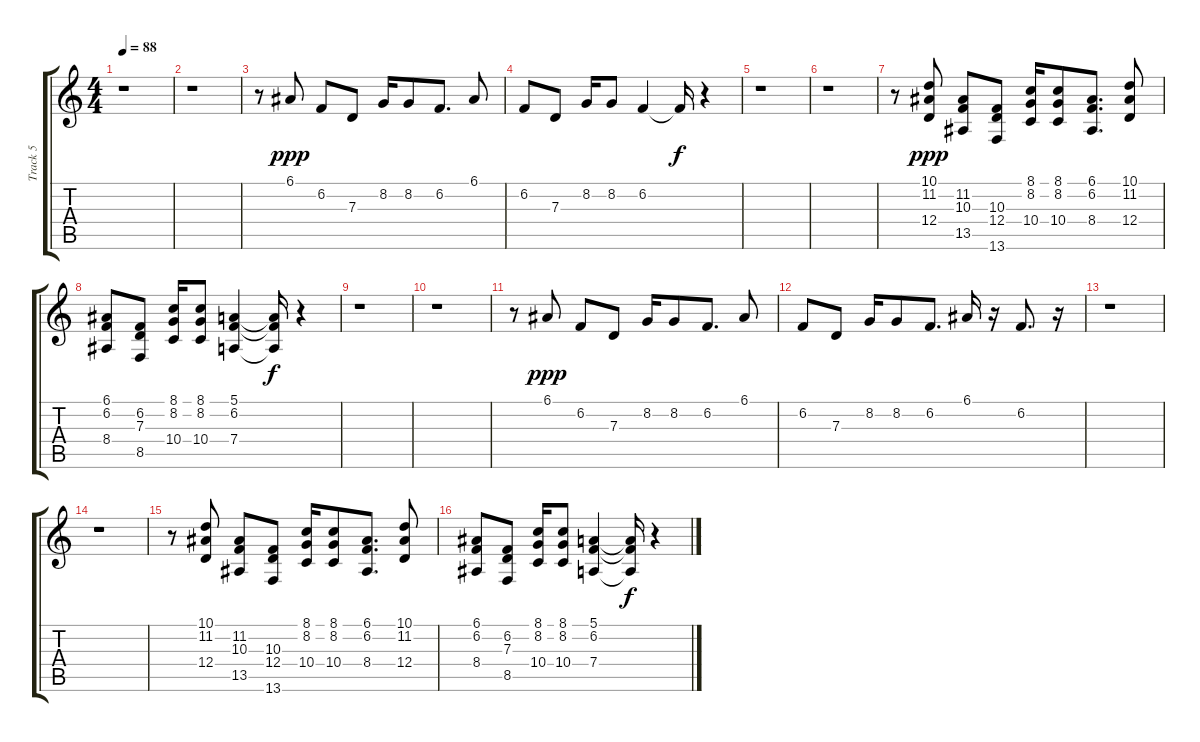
\track ("Track 5" "Track 5") {instrument choiraahs}
\staff {score tabs}
\tuning (E4 B3 G3 D3 A2 E2) {hide}
\ts (4 4)
\tempo 88
\clef g2
\ks c
r.1{dy ppp} |
r.1 |
r.8 6.1.8 6.2.8 7.3.8 8.2.16 8.2.8 6.2.8{d} 6.1.8 |
6.2.8 7.3.8 8.2.16 8.2.8 6.2.4 6.2{t}.16{dy f} r.4 |
r.1 |
r.1 |
r.8 (10.1 11.2 12.4).8{dy ppp} (11.2 10.3 13.5).8 (10.3 12.4 13.6).8 (8.1 8.2 10.4).16 (8.1 8.2 10.4).8 (6.1 6.2 8.4).8{d} (10.1 11.2 12.4).8 |
(6.1 6.2 8.4).8 (6.2 7.3 8.5).8 (8.1 8.2 10.4).16 (8.1 8.2 10.4).8 (5.1 6.2 7.4).4 (5.1{t} 6.2{t} 7.4{t}).16{dy f} r.4 |
r.1 |
r.1 |
r.8 6.1.8{dy ppp} 6.2.8 7.3.8 8.2.16 8.2.8 6.2.8{d} 6.1.8 |
6.2.8 7.3.8 8.2.16 8.2.8 6.2.8{d} 6.1.16 r.16 6.2.8{d} r.16 |
r.1 |
r.1 |
r.8 (10.1 11.2 12.4).8 (11.2 10.3 13.5).8 (10.3 12.4 13.6).8 (8.1 8.2 10.4).16 (8.1 8.2 10.4).8 (6.1 6.2 8.4).8{d} (10.1 11.2 12.4).8 |
(6.1 6.2 8.4).8 (6.2 7.3 8.5).8 (8.1 8.2 10.4).16 (8.1 8.2 10.4).8 (5.1 6.2 7.4).4 (5.1{t} 6.2{t} 7.4{t}).16{dy f} r.4
